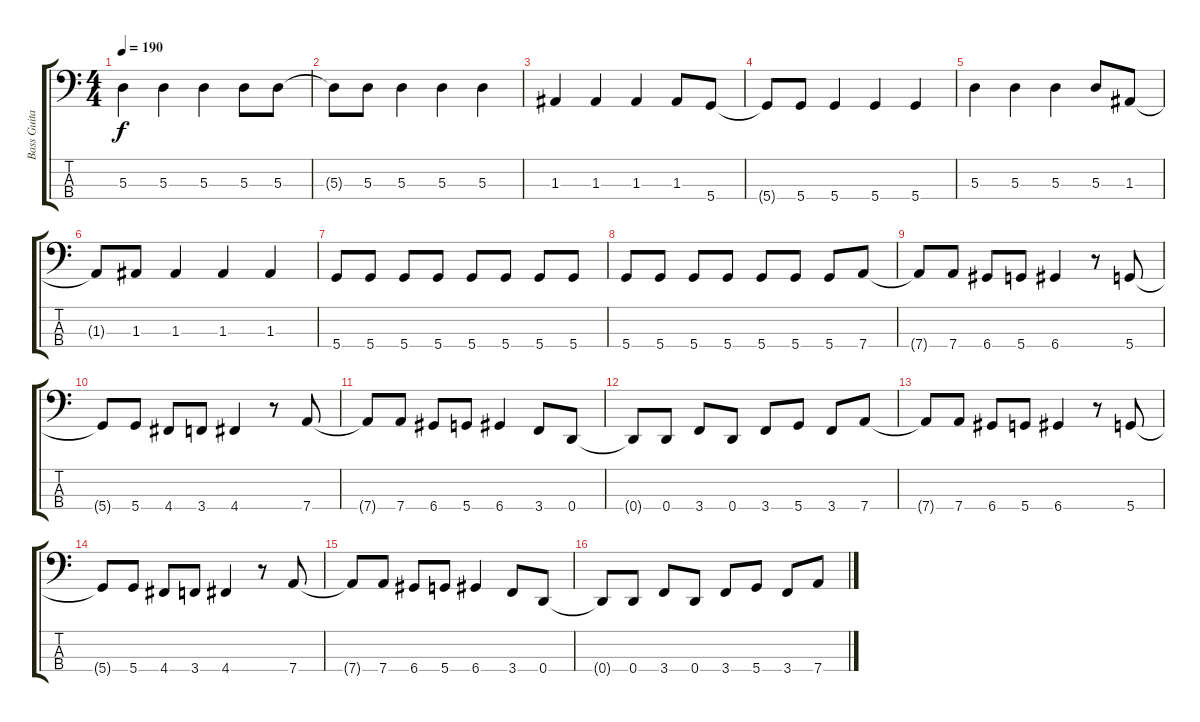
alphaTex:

\track ("Bass Guitar" "Bass Guita") {instrument electricbasspick}
\staff {score tabs}
\tuning (G2 D2 A1 D1) {hide}
\ts (4 4)
\tempo 190
\clef f4
\ks c
5.3.4{dy f} 5.3.4 5.3.4 5.3.8 5.3.8 |
5.3{t}.8 5.3.8 5.3.4 5.3.4 5.3.4 |
1.3.4 1.3.4 1.3.4 1.3.8 5.4.8 |
5.4{t}.8 5.4.8 5.4.4 5.4.4 5.4.4 |
5.3.4 5.3.4 5.3.4 5.3.8 1.3.8 |
1.3{t}.8 1.3.8 1.3.4 1.3.4 1.3.4 |
5.4.8 5.4.8 5.4.8 5.4.8 5.4.8 5.4.8 5.4.8 5.4.8 |
5.4.8 5.4.8 5.4.8 5.4.8 5.4.8 5.4.8 5.4.8 7.4.8 |
7.4{t}.8 7.4.8 6.4.8 5.4.8 6.4.4 r.8 5.4.8 |
5.4{t}.8 5.4.8 4.4.8 3.4.8 4.4.4 r.8 7.4.8 |
7.4{t}.8 7.4.8 6.4.8 5.4.8 6.4.4 3.4.8 0.4.8 |
0.4{t}.8 0.4.8 3.4.8 0.4.8 3.4.8 5.4.8 3.4.8 7.4.8 |
7.4{t}.8 7.4.8 6.4.8 5.4.8 6.4.4 r.8 5.4.8 |
5.4{t}.8 5.4.8 4.4.8 3.4.8 4.4.4 r.8 7.4.8 |
7.4{t}.8 7.4.8 6.4.8 5.4.8 6.4.4 3.4.8 0.4.8 |
0.4{t}.8 0.4.8 3.4.8 0.4.8 3.4.8 5.4.8 3.4.8 7.4.8
